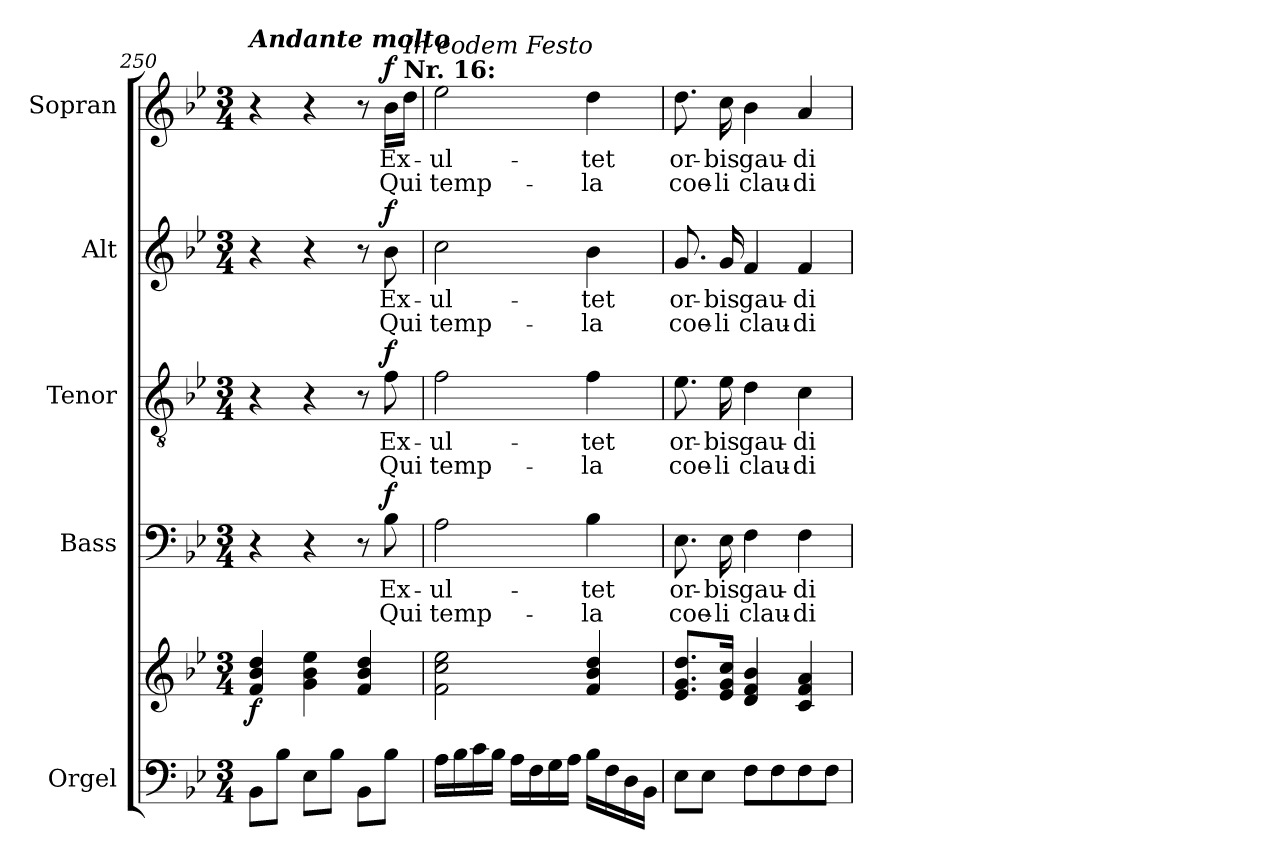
**kern	**kern	**dynam	**kern	**text	**text	**dynam	**kern	**text	**text	**dynam	**kern	**text	**text	**dynam	**kern	**text	**text	**dynam
*part5	*part5	*part5	*part4	*part4	*part4	*part4	*part3	*part3	*part3	*part3	*part2	*part2	*part2	*part2	*part1	*part1	*part1	*part1
*staff6	*staff5	*staff5/6	*staff4	*staff4	*staff4	*staff4	*staff3	*staff3	*staff3	*staff3	*staff2	*staff2	*staff2	*staff2	*staff1	*staff1	*staff1	*staff1
*I"Orgel	*	*	*I"Bass	*	*	*	*I"Tenor	*	*	*	*I"Alt	*	*	*	*I"Sopran	*	*	*
*I'Org.	*	*	*I'B.	*	*	*	*I'T.	*	*	*	*I'A.	*	*	*	*I'S.	*	*	*
!!LO:LB:g=z
*clefF4	*clefG2	*	*clefF4	*	*	*	*clefGv2	*	*	*	*clefG2	*	*	*	*clefG2	*	*	*
*k[b-e-]	*k[b-e-]	*	*k[b-e-]	*	*	*	*k[b-e-]	*	*	*	*k[b-e-]	*	*	*	*k[b-e-]	*	*	*
*B-:	*B-:	*	*B-:	*	*	*	*B-:	*	*	*	*B-:	*	*	*	*B-:	*	*	*
*M3/4	*M3/4	*	*M3/4	*	*	*	*M3/4	*	*	*	*M3/4	*	*	*	*M3/4	*	*	*
=250	=250	=250	=250	=250	=250	=250	=250	=250	=250	=250	=250	=250	=250	=250	=250	=250	=250	=250
!	!	!	!	!	!	!	!	!	!	!	!	!	!	!	!LO:TX:a:Bi:t=Andante molto	!	!	!
!	!	!LO:DY:b	!	!	!	!	!	!	!	!	!	!	!	!	!	!	!	!
8BB-\L	4f/ 4b-/ 4dd/	f	4r	.	.	.	4r	.	.	.	4r	.	.	.	4r	.	.	.
8B-\J	.	.	.	.	.	.	.	.	.	.	.	.	.	.	.	.	.	.
8E-\L	4g\ 4b-\ 4ee-\	.	4r	.	.	.	4r	.	.	.	4r	.	.	.	4r	.	.	.
8B-\J	.	.	.	.	.	.	.	.	.	.	.	.	.	.	.	.	.	.
8BB-\L	4f/ 4b-/ 4dd/	.	8r	.	.	.	8r	.	.	.	8r	.	.	.	8r	.	.	.
!	!	!	!	!LO:LY:b	!LO:LY:b	!LO:DY:a	!	!LO:LY:b	!LO:LY:b	!LO:DY:a	!	!LO:LY:b	!LO:LY:b	!LO:DY:a	!	!LO:LY:b	!LO:LY:b	!LO:DY:a
8B-\J	.	.	8B-\	Ex-	Qui	f	8f\	Ex-	Qui	f	8b-\	Ex-	Qui	f	16b-\LL	Ex-	Qui	f
!	!	!	!	!	!	!	!	!	!	!	!	!	!	!	!LO:TX:a:B:t=Nr. 16&colon;	!	!	!
!	!	!	!	!	!	!	!	!	!	!	!	!	!	!	!LO:TX:a:i:t=In eodem Festo	!	!	!
.	.	.	.	.	.	.	.	.	.	.	.	.	.	.	16dd\JJ	.	.	.
=251	=251	=251	=251	=251	=251	=251	=251	=251	=251	=251	=251	=251	=251	=251	=251	=251	=251	=251
!	!	!	!	!LO:LY:b	!LO:LY:b	!	!	!LO:LY:b	!LO:LY:b	!	!	!LO:LY:b	!LO:LY:b	!	!	!LO:LY:b	!LO:LY:b	!
16A\LL	2f\ 2cc\ 2ee-\	.	2A\	-ul-	temp-	.	2f\	-ul-	temp-	.	2cc\	-ul-	temp-	.	2ee-\	-ul-	temp-	.
16B-\	.	.	.	.	.	.	.	.	.	.	.	.	.	.	.	.	.	.
16c\	.	.	.	.	.	.	.	.	.	.	.	.	.	.	.	.	.	.
16B-\JJ	.	.	.	.	.	.	.	.	.	.	.	.	.	.	.	.	.	.
16A\LL	.	.	.	.	.	.	.	.	.	.	.	.	.	.	.	.	.	.
16F\	.	.	.	.	.	.	.	.	.	.	.	.	.	.	.	.	.	.
16G\	.	.	.	.	.	.	.	.	.	.	.	.	.	.	.	.	.	.
16A\JJ	.	.	.	.	.	.	.	.	.	.	.	.	.	.	.	.	.	.
!	!	!	!	!LO:LY:b	!LO:LY:b	!	!	!LO:LY:b	!LO:LY:b	!	!	!LO:LY:b	!LO:LY:b	!	!	!LO:LY:b	!LO:LY:b	!
16B-\LL	4f/ 4b-/ 4dd/	.	4B-\	-tet	-la	.	4f\	-tet	-la	.	4b-\	-tet	-la	.	4dd\	-tet	-la	.
16F\	.	.	.	.	.	.	.	.	.	.	.	.	.	.	.	.	.	.
16D\	.	.	.	.	.	.	.	.	.	.	.	.	.	.	.	.	.	.
16BB-\JJ	.	.	.	.	.	.	.	.	.	.	.	.	.	.	.	.	.	.
=252	=252	=252	=252	=252	=252	=252	=252	=252	=252	=252	=252	=252	=252	=252	=252	=252	=252	=252
!	!	!	!	!LO:LY:b	!LO:LY:b	!	!	!LO:LY:b	!LO:LY:b	!	!	!LO:LY:b	!LO:LY:b	!	!	!LO:LY:b	!LO:LY:b	!
8E-\L	8.e-/ 8.g/ 8.dd/L	.	8.E-\	or-	coe-	.	8.e-\	or-	coe-	.	8.g/	or-	coe-	.	8.dd\	or-	coe-	.
8E-\J	.	.	.	.	.	.	.	.	.	.	.	.	.	.	.	.	.	.
!	!	!	!	!LO:LY:b	!LO:LY:b	!	!	!LO:LY:b	!LO:LY:b	!	!	!LO:LY:b	!LO:LY:b	!	!	!LO:LY:b	!LO:LY:b	!
.	16e-/ 16g/ 16cc/Jk	.	16E-\	-bis	-li	.	16e-\	-bis	-li	.	16g/	-bis	-li	.	16cc\	-bis	-li	.
!	!	!	!	!LO:LY:b	!LO:LY:b	!	!	!LO:LY:b	!LO:LY:b	!	!	!LO:LY:b	!LO:LY:b	!	!	!LO:LY:b	!LO:LY:b	!
8F\L	4d/ 4f/ 4b-/	.	4F\	gau-	clau-	.	4d\	gau-	clau-	.	4f/	gau-	clau-	.	4b-\	gau-	clau-	.
8F\	.	.	.	.	.	.	.	.	.	.	.	.	.	.	.	.	.	.
!	!	!	!	!LO:LY:b	!LO:LY:b	!	!	!LO:LY:b	!LO:LY:b	!	!	!LO:LY:b	!LO:LY:b	!	!	!LO:LY:b	!LO:LY:b	!
8F\	4c/ 4f/ 4a/	.	4F\	-di-	-di-	.	4c\	-di-	-di-	.	4f/	-di-	-di-	.	4a/	-di-	-di-	.
8F\J	.	.	.	.	.	.	.	.	.	.	.	.	.	.	.	.	.	.
=	=	=	=	=	=	=	=	=	=	=	=	=	=	=	=	=	=	=
*-	*-	*-	*-	*-	*-	*-	*-	*-	*-	*-	*-	*-	*-	*-	*-	*-	*-	*-
